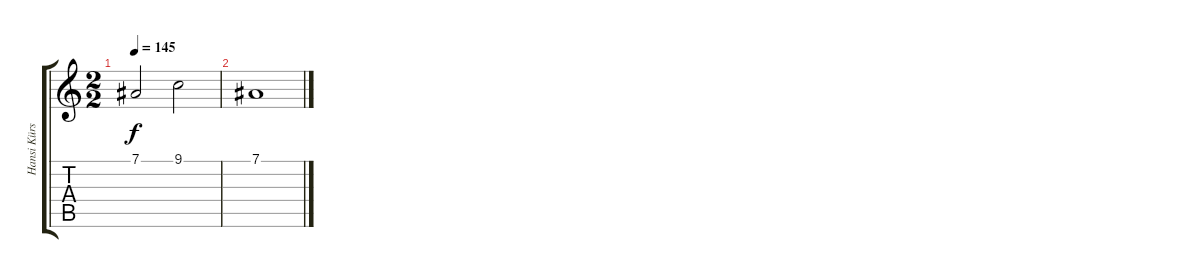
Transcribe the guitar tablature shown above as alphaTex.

\track ("Hansi Kürsch" "Hansi Kürs") {instrument flute}
\staff {score tabs}
\tuning (Eb4 Bb3 Gb3 Db3 Ab2 Eb2) {hide}
\ts (2 2)
\tempo 145
\clef g2
\ks c
7.1.2{dy f} 9.1.2 |
7.1.1
